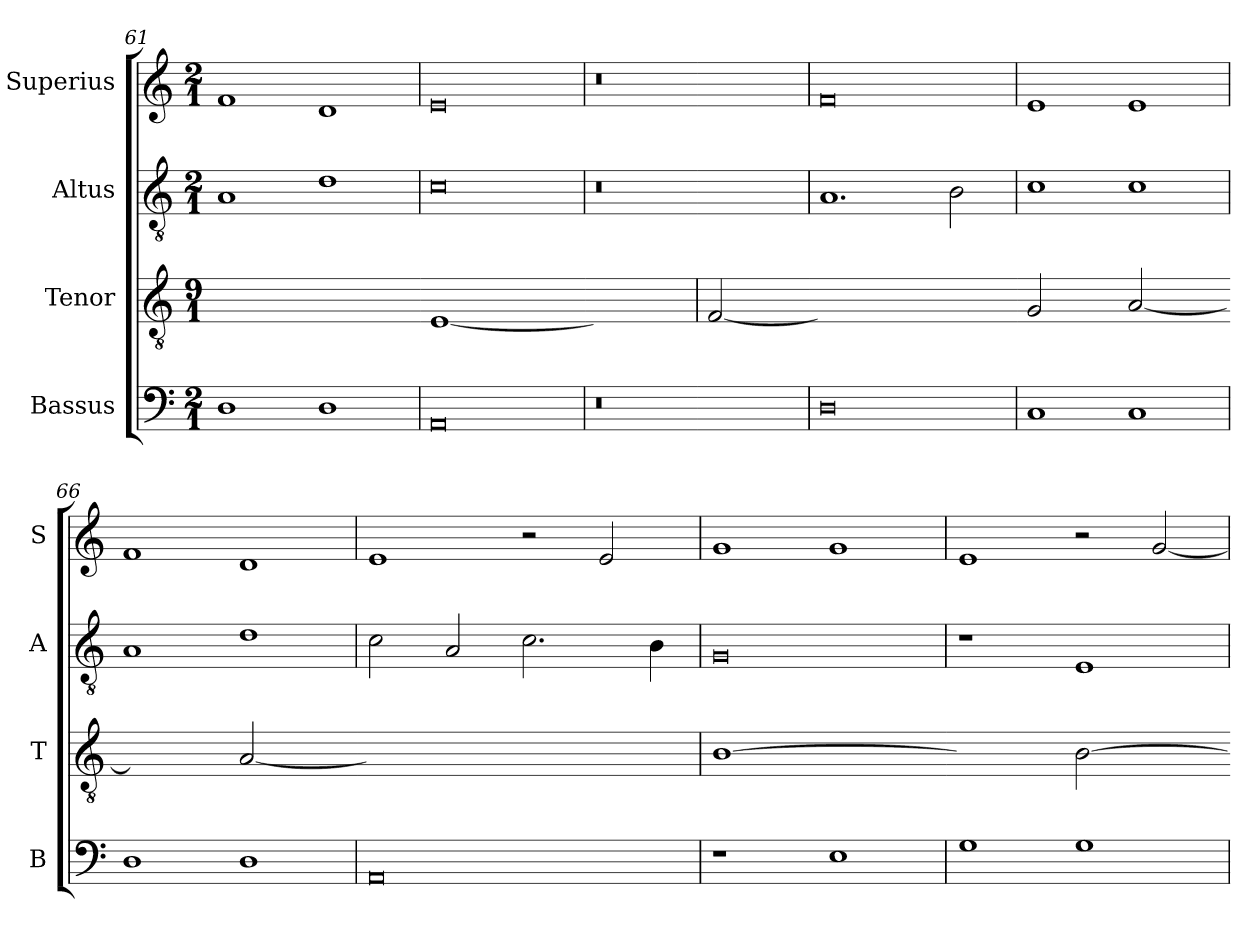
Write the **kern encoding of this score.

**kern	**kern	**kern	**kern
*part4	*part3	*part2	*part1
*staff4	*staff3	*staff2	*staff1
*I"Bassus	*I"Tenor	*I"Altus	*I"Superius
*I'B	*I'T	*I'A	*I'S
*clefF4	*clefGv2	*clefGv2	*clefG2
*k[]	*k[]	*k[]	*k[]
*M2/1	*M9/1	*M2/1	*M2/1
=61	=61	=61	=61
!	!LO:N:vis=1	!	!
1D	0ryy	1A	1f
1D	.	1d	1d
=62	=62-	=62	=62
!	!LO:N:vis=1	!	!
0AA	[0E	0c	0e
=63	=63-	=63	=63
!LO:N:vis=0	!LO:N:vis=2	!LO:N:vis=0	!LO:N:vis=0
1r	1Eyy]	1r	1r
=-	=	=-	=-
!	!LO:N:vis=2	!	!
1ryy	[1F	1ryy	1ryy
=64	=64-	=64	=64
!	!LO:N:vis=1	!	!
0D	0Fyy]	1.A	0f
.	.	2B\	.
=65	=65-	=65	=65
!	!LO:N:vis=2	!	!
1C	1G	1c	1e
!	!LO:N:vis=2	!	!
1C	[1A	1c	1e
=66	=66-	=66	=66
!	!LO:N:vis=2	!	!
1D	1Ayy]	1A	1f
!	!LO:N:vis=2	!	!
1D	[1A	1d	1d
=67	=67-	=67	=67
!	!LO:N:vis=1	!	!
0AA	0Ayy]	2c\	1e
.	.	2A/	.
.	.	2.c\	2r
.	.	.	2e/
.	.	4B\	.
=68	=68	=68	=68
!	!LO:N:vis=1	!	!
1r	[0B	0G	1g
1E	.	.	1g
=69	=69-	=69	=69
!	!LO:N:vis=2	!	!
1G	1Byy]	1r	1e
!	!LO:N:vis=2	!	!
1G	[1B	1E	2r
.	.	.	[2g/
=	=-	=	=
*-	*-	*-	*-
